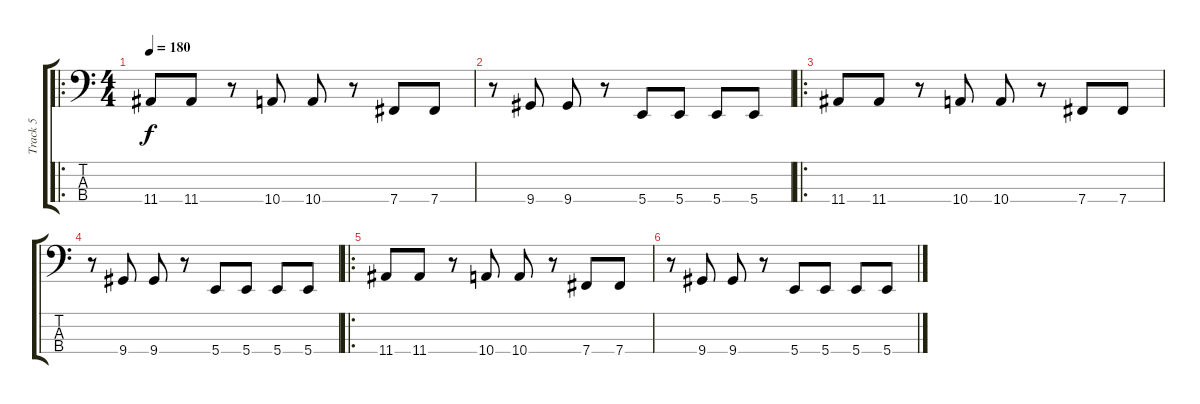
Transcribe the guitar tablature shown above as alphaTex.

\track ("Track 5" "Track 5") {instrument electricbassfinger}
\staff {score tabs}
\tuning (E2 B1 Gb1 B0) {hide}
\ro
\ts (4 4)
\tempo 180
\clef f4
\ks c
11.4.8{dy f} 11.4.8 r.8 10.4.8 10.4.8 r.8 7.4.8 7.4.8 |
r.8 9.4.8 9.4.8 r.8 5.4.8 5.4.8 5.4.8 5.4.8 |
\ro
11.4.8 11.4.8 r.8 10.4.8 10.4.8 r.8 7.4.8 7.4.8 |
r.8 9.4.8 9.4.8 r.8 5.4.8 5.4.8 5.4.8 5.4.8 |
\ro
11.4.8 11.4.8 r.8 10.4.8 10.4.8 r.8 7.4.8 7.4.8 |
r.8 9.4.8 9.4.8 r.8 5.4.8 5.4.8 5.4.8 5.4.8
